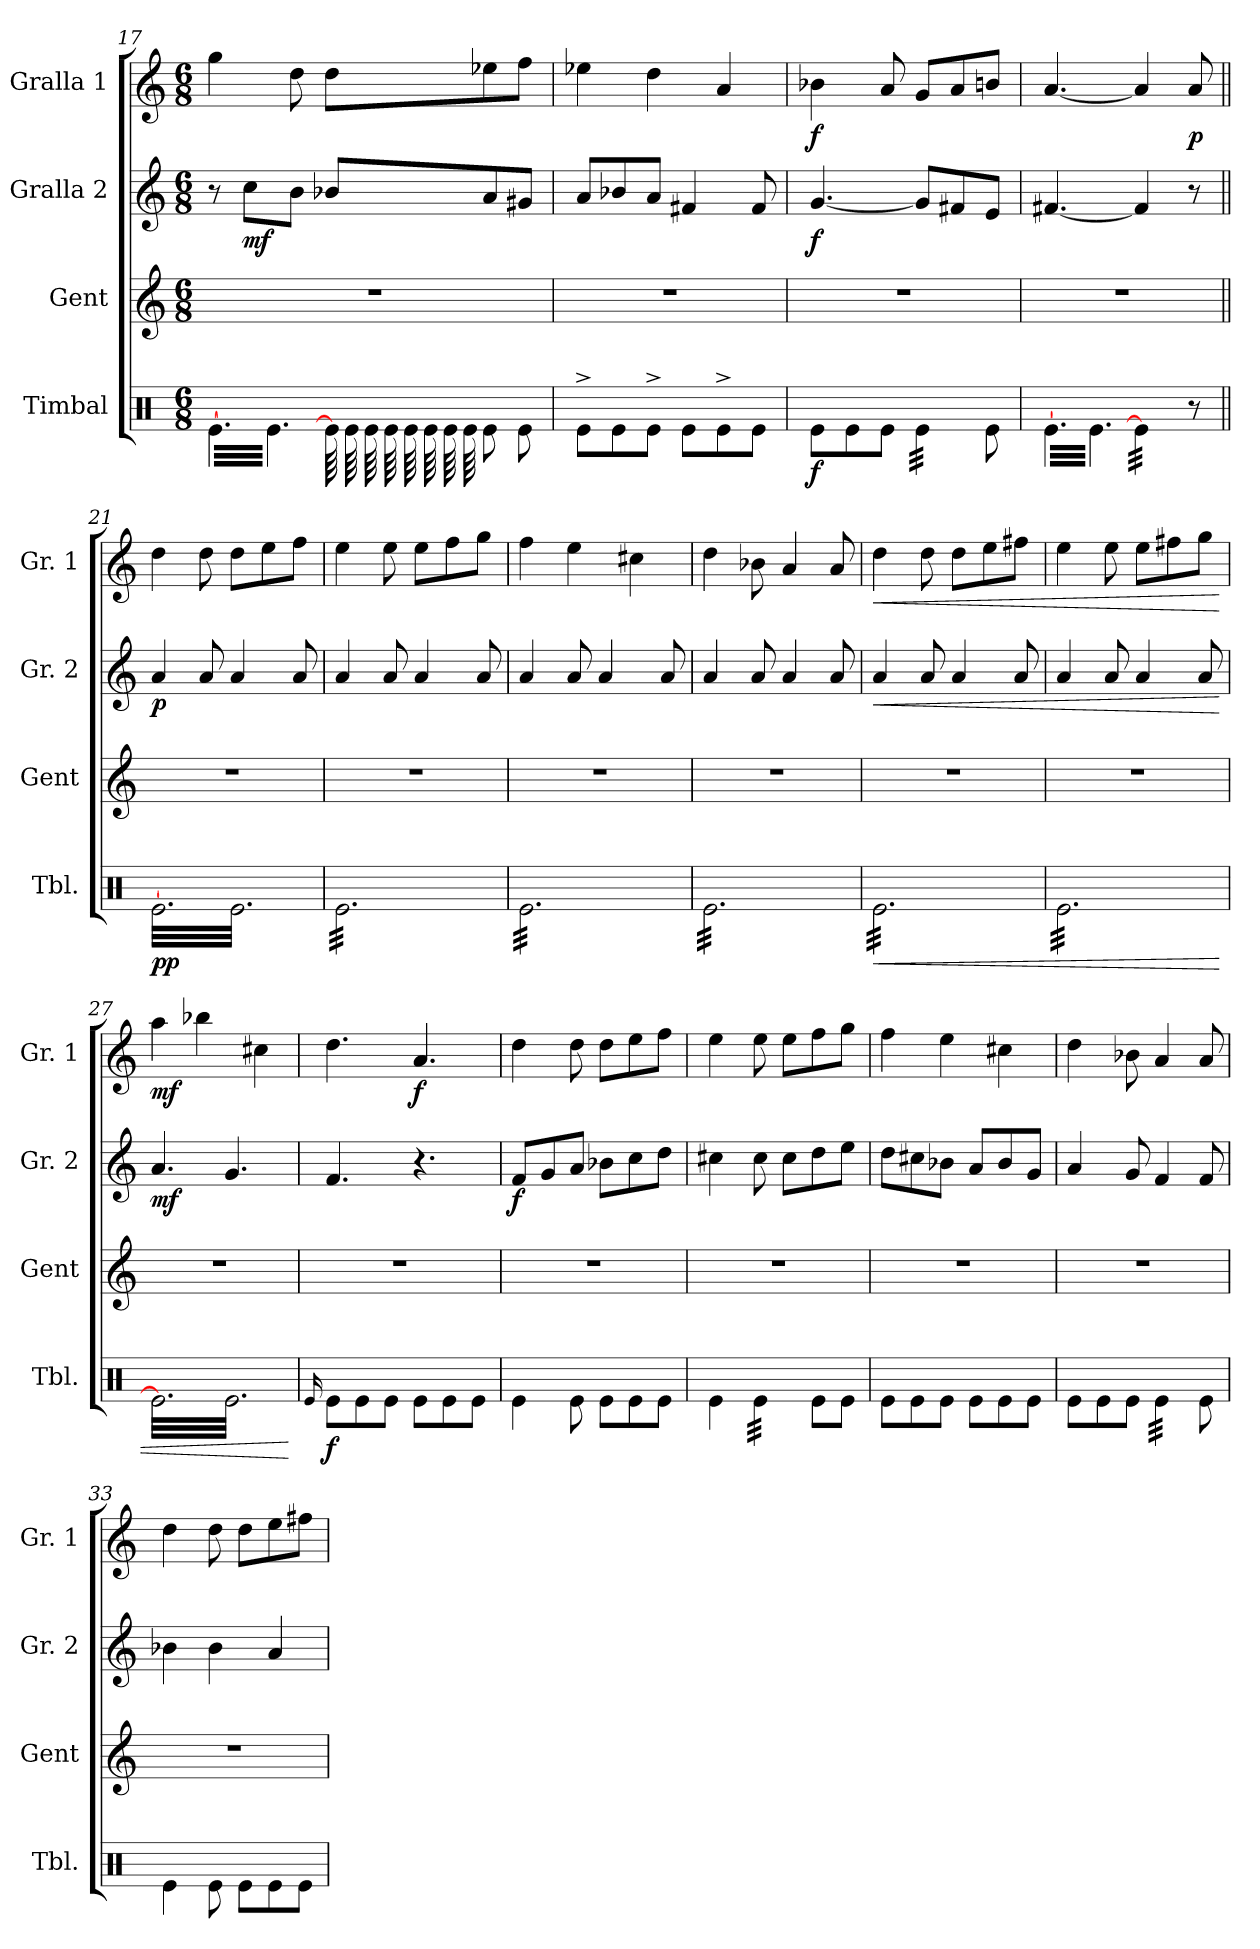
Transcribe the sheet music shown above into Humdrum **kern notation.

**kern	**dynam	**kern	**kern	**dynam	**kern	**dynam
*part4	*part4	*part3	*part2	*part2	*part1	*part1
*staff4	*staff4	*staff3	*staff2	*staff2	*staff1	*staff1
*I"Timbal	*	*I"Gent	*I"Gralla 2	*	*I"Gralla 1	*
*I'Tbl.	*	*I'Gent	*I'Gr. 2	*	*I'Gr. 1	*
*clefX	*	*clefG2	*clefG2	*	*clefG2	*
*k[]	*	*k[]	*k[]	*	*k[]	*
*C:	*	*C:	*C:	*	*C:	*
*M6/8	*	*M6/8	*M6/8	*	*M6/8	*
=17	=17	=17	=17	=17	=17	=17
*tremolo	*	*	*	*	*	*
[32Re\LLL	.	2.r	8r	.	4gg\	.
32Re\	.	.	.	.	.	.
32Re\	.	.	.	.	.	.
32Re\	.	.	.	.	.	.
!	!	!	!	!LO:DY:b	!	!
32Re\	.	.	8cc\L	mf	.	.
32Re\	.	.	.	.	.	.
32Re\	.	.	.	.	.	.
32Re\	.	.	.	.	.	.
32Re\	.	.	8b\J	.	8dd\	.
32Re\	.	.	.	.	.	.
32Re\	.	.	.	.	.	.
32Re\JJJ	.	.	.	.	.	.
64Re\]LLLL	.	.	8b-X/L	.	8dd\L	.
64Re\	.	.	.	.	.	.
64Re\	.	.	.	.	.	.
64Re\	.	.	.	.	.	.
64Re\	.	.	.	.	.	.
64Re\	.	.	.	.	.	.
64Re\	.	.	.	.	.	.
64Re\	.	.	.	.	.	.
*Xtremolo	*	*	*	*	*	*
8Re\	.	.	8a/	.	8ee-X\	.
8Re\J	.	.	8g#X/J	.	8ff\J	.
=18	=18	=18	=18	=18	=18	=18
8Re^>\L	.	2.r	8a/L	.	4ee-X\	.
8Re\	.	.	8b-X/	.	.	.
8Re^>\J	.	.	8a/J	.	4dd\	.
8Re\L	.	.	4f#X/	.	.	.
8Re^>\	.	.	.	.	4a/	.
8Re\J	.	.	8f#/	.	.	.
!!LO:PB:g=z
=19	=19	=19	=19	=19	=19	=19
!	!LO:DY:b	!	!	!LO:DY:b	!	!LO:DY:b
8Re\L	f	2.r	[4.g/	f	4b-X\	f
8Re\	.	.	.	.	.	.
8Re\J	.	.	.	.	8a/	.
*tremolo	*	*	*	*	*	*
32Re\LLL	.	.	8g/L]	.	8g/L	.
32Re\	.	.	.	.	.	.
32Re\	.	.	.	.	.	.
32Re\	.	.	.	.	.	.
32Re\	.	.	8f#X/	.	8a/	.
32Re\	.	.	.	.	.	.
32Re\	.	.	.	.	.	.
32Re\JJJ	.	.	.	.	.	.
*Xtremolo	*	*	*	*	*	*
8Re\	.	.	8e/J	.	8bn/J	.
=20	=20	=20	=20	=20	=20	=20
*tremolo	*	*	*	*	*	*
[32Re\LLL	.	2.r	[4.f#X/	.	[4.a/	.
32Re\	.	.	.	.	.	.
32Re\	.	.	.	.	.	.
32Re\	.	.	.	.	.	.
32Re\	.	.	.	.	.	.
32Re\	.	.	.	.	.	.
32Re\	.	.	.	.	.	.
32Re\	.	.	.	.	.	.
32Re\	.	.	.	.	.	.
32Re\	.	.	.	.	.	.
32Re\	.	.	.	.	.	.
32Re\JJJ	.	.	.	.	.	.
32Re\]LLL	.	.	4f#/]	.	4a/]	.
32Re\	.	.	.	.	.	.
32Re\	.	.	.	.	.	.
32Re\	.	.	.	.	.	.
32Re\	.	.	.	.	.	.
32Re\	.	.	.	.	.	.
32Re\	.	.	.	.	.	.
32Re\JJJ	.	.	.	.	.	.
!	!	!	!	!	!	!LO:DY:b
8r	.	.	8r	.	8a/	p
=21||	=21||	=21||	=21||	=21||	=21||	=21||
!	!LO:DY:b	!	!	!LO:DY:b	!	!
[32Re\LLL	pp	2.r	4a/	p	4dd\	.
32Re\	.	.	.	.	.	.
32Re\	.	.	.	.	.	.
32Re\	.	.	.	.	.	.
32Re\	.	.	.	.	.	.
32Re\	.	.	.	.	.	.
32Re\	.	.	.	.	.	.
32Re\	.	.	.	.	.	.
32Re\	.	.	8a/	.	8dd\	.
32Re\	.	.	.	.	.	.
32Re\	.	.	.	.	.	.
32Re\	.	.	.	.	.	.
32Re\	.	.	4a/	.	8dd\L	.
32Re\	.	.	.	.	.	.
32Re\	.	.	.	.	.	.
32Re\	.	.	.	.	.	.
32Re\	.	.	.	.	8ee\	.
32Re\	.	.	.	.	.	.
32Re\	.	.	.	.	.	.
32Re\	.	.	.	.	.	.
32Re\	.	.	8a/	.	8ff\J	.
32Re\	.	.	.	.	.	.
32Re\	.	.	.	.	.	.
32Re\JJJ	.	.	.	.	.	.
=22	=22	=22	=22	=22	=22	=22
32Re\LLL	.	2.r	4a/	.	4ee\	.
32Re\	.	.	.	.	.	.
32Re\	.	.	.	.	.	.
32Re\	.	.	.	.	.	.
32Re\	.	.	.	.	.	.
32Re\	.	.	.	.	.	.
32Re\	.	.	.	.	.	.
32Re\	.	.	.	.	.	.
32Re\	.	.	8a/	.	8ee\	.
32Re\	.	.	.	.	.	.
32Re\	.	.	.	.	.	.
32Re\	.	.	.	.	.	.
32Re\	.	.	4a/	.	8ee\L	.
32Re\	.	.	.	.	.	.
32Re\	.	.	.	.	.	.
32Re\	.	.	.	.	.	.
32Re\	.	.	.	.	8ff\	.
32Re\	.	.	.	.	.	.
32Re\	.	.	.	.	.	.
32Re\	.	.	.	.	.	.
32Re\	.	.	8a/	.	8gg\J	.
32Re\	.	.	.	.	.	.
32Re\	.	.	.	.	.	.
32Re\JJJ	.	.	.	.	.	.
=23	=23	=23	=23	=23	=23	=23
32Re\LLL	.	2.r	4a/	.	4ff\	.
32Re\	.	.	.	.	.	.
32Re\	.	.	.	.	.	.
32Re\	.	.	.	.	.	.
32Re\	.	.	.	.	.	.
32Re\	.	.	.	.	.	.
32Re\	.	.	.	.	.	.
32Re\	.	.	.	.	.	.
32Re\	.	.	8a/	.	4ee\	.
32Re\	.	.	.	.	.	.
32Re\	.	.	.	.	.	.
32Re\	.	.	.	.	.	.
32Re\	.	.	4a/	.	.	.
32Re\	.	.	.	.	.	.
32Re\	.	.	.	.	.	.
32Re\	.	.	.	.	.	.
32Re\	.	.	.	.	4cc#X\	.
32Re\	.	.	.	.	.	.
32Re\	.	.	.	.	.	.
32Re\	.	.	.	.	.	.
32Re\	.	.	8a/	.	.	.
32Re\	.	.	.	.	.	.
32Re\	.	.	.	.	.	.
32Re\JJJ	.	.	.	.	.	.
=24	=24	=24	=24	=24	=24	=24
32Re\LLL	.	2.r	4a/	.	4dd\	.
32Re\	.	.	.	.	.	.
32Re\	.	.	.	.	.	.
32Re\	.	.	.	.	.	.
32Re\	.	.	.	.	.	.
32Re\	.	.	.	.	.	.
32Re\	.	.	.	.	.	.
32Re\	.	.	.	.	.	.
32Re\	.	.	8a/	.	8b-X\	.
32Re\	.	.	.	.	.	.
32Re\	.	.	.	.	.	.
32Re\	.	.	.	.	.	.
32Re\	.	.	4a/	.	4a/	.
32Re\	.	.	.	.	.	.
32Re\	.	.	.	.	.	.
32Re\	.	.	.	.	.	.
32Re\	.	.	.	.	.	.
32Re\	.	.	.	.	.	.
32Re\	.	.	.	.	.	.
32Re\	.	.	.	.	.	.
32Re\	.	.	8a/	.	8a/	.
32Re\	.	.	.	.	.	.
32Re\	.	.	.	.	.	.
32Re\JJJ	.	.	.	.	.	.
=25	=25	=25	=25	=25	=25	=25
!	!LO:HP:b	!	!	!LO:HP:b	!	!LO:HP:b
32Re\LLL	<	2.r	4a/	<	4dd\	<
32Re\	.	.	.	.	.	.
32Re\	.	.	.	.	.	.
32Re\	.	.	.	.	.	.
32Re\	.	.	.	.	.	.
32Re\	.	.	.	.	.	.
32Re\	.	.	.	.	.	.
32Re\	.	.	.	.	.	.
32Re\	.	.	8a/	.	8dd\	.
32Re\	.	.	.	.	.	.
32Re\	.	.	.	.	.	.
32Re\	.	.	.	.	.	.
32Re\	.	.	4a/	.	8dd\L	.
32Re\	.	.	.	.	.	.
32Re\	.	.	.	.	.	.
32Re\	.	.	.	.	.	.
32Re\	.	.	.	.	8ee\	.
32Re\	.	.	.	.	.	.
32Re\	.	.	.	.	.	.
32Re\	.	.	.	.	.	.
32Re\	.	.	8a/	.	8ff#X\J	.
32Re\	.	.	.	.	.	.
32Re\	.	.	.	.	.	.
32Re\JJJ	.	.	.	.	.	.
!!LO:LB:g=z
=26	=26	=26	=26	=26	=26	=26
32Re\LLL	.	2.r	4a/	.	4ee\	.
32Re\	.	.	.	.	.	.
32Re\	.	.	.	.	.	.
32Re\	.	.	.	.	.	.
32Re\	.	.	.	.	.	.
32Re\	.	.	.	.	.	.
32Re\	.	.	.	.	.	.
32Re\	.	.	.	.	.	.
32Re\	.	.	8a/	.	8ee\	.
32Re\	.	.	.	.	.	.
32Re\	.	.	.	.	.	.
32Re\	.	.	.	.	.	.
32Re\	.	.	4a/	.	8ee\L	.
32Re\	.	.	.	.	.	.
32Re\	.	.	.	.	.	.
32Re\	.	.	.	.	.	.
32Re\	.	.	.	.	8ff#X\	.
32Re\	.	.	.	.	.	.
32Re\	.	.	.	.	.	.
32Re\	.	.	.	.	.	.
32Re\	.	.	8a/	.	8gg\J	.
32Re\	.	.	.	.	.	.
32Re\	.	.	.	.	.	.
32Re\JJJ	.	.	.	.	.	.
.	.	.	.	[	.	[
=27	=27	=27	=27	=27	=27	=27
!	!	!	!	!LO:DY:b	!	!LO:DY:b
32Re\]LLL	.	2.r	4.a/	mf	4aa\	mf
32Re\	.	.	.	.	.	.
32Re\	.	.	.	.	.	.
32Re\	.	.	.	.	.	.
32Re\	.	.	.	.	.	.
32Re\	.	.	.	.	.	.
32Re\	.	.	.	.	.	.
32Re\	.	.	.	.	.	.
32Re\	.	.	.	.	4bb-X\	.
32Re\	.	.	.	.	.	.
32Re\	.	.	.	.	.	.
32Re\	.	.	.	.	.	.
32Re\	.	.	4.g/	.	.	.
32Re\	.	.	.	.	.	.
32Re\	.	.	.	.	.	.
32Re\	.	.	.	.	.	.
32Re\	.	.	.	.	4cc#X\	.
32Re\	.	.	.	.	.	.
32Re\	.	.	.	.	.	.
32Re\	.	.	.	.	.	.
32Re\	.	.	.	.	.	.
32Re\	.	.	.	.	.	.
32Re\	.	.	.	.	.	.
32Re\JJJ	.	.	.	.	.	.
*Xtremolo	*	*	*	*	*	*
.	[	.	.	.	.	.
=28	=28	=28	=28	=28	=28	=28
16qqRe/	.	.	.	.	.	.
!	!LO:DY:b	!	!	!	!	!
8Re\L	f	2.r	4.f/	.	4.dd\	.
8Re\	.	.	.	.	.	.
8Re\J	.	.	.	.	.	.
!	!	!	!	!	!	!LO:DY:b
8Re\L	.	.	4.r	.	4.a/	f
8Re\	.	.	.	.	.	.
8Re\J	.	.	.	.	.	.
=29	=29	=29	=29	=29	=29	=29
!	!	!	!	!LO:DY:b	!	!
4Re\	.	2.r	8f/L	f	4dd\	.
.	.	.	8g/	.	.	.
8Re\	.	.	8a/J	.	8dd\	.
8Re\L	.	.	8b-X\L	.	8dd\L	.
8Re\	.	.	8cc\	.	8ee\	.
8Re\J	.	.	8dd\J	.	8ff\J	.
=30	=30	=30	=30	=30	=30	=30
4Re\	.	2.r	4cc#X\	.	4ee\	.
*tremolo	*	*	*	*	*	*
32Re\LLL	.	.	8cc#\	.	8ee\	.
32Re\	.	.	.	.	.	.
32Re\	.	.	.	.	.	.
32Re\	.	.	.	.	.	.
32Re\	.	.	8cc#\L	.	8ee\L	.
32Re\	.	.	.	.	.	.
32Re\	.	.	.	.	.	.
32Re\JJJ	.	.	.	.	.	.
*Xtremolo	*	*	*	*	*	*
8Re\L	.	.	8dd\	.	8ff\	.
8Re\J	.	.	8ee\J	.	8gg\J	.
=31	=31	=31	=31	=31	=31	=31
8Re\L	.	2.r	8dd\L	.	4ff\	.
8Re\	.	.	8cc#X\	.	.	.
8Re\J	.	.	8b-X\J	.	4ee\	.
8Re\L	.	.	8a/L	.	.	.
8Re\	.	.	8b-/	.	4cc#X\	.
8Re\J	.	.	8g/J	.	.	.
=32	=32	=32	=32	=32	=32	=32
8Re\L	.	2.r	4a/	.	4dd\	.
8Re\	.	.	.	.	.	.
8Re\J	.	.	8g/	.	8b-X\	.
*tremolo	*	*	*	*	*	*
32Re\LLL	.	.	4f/	.	4a/	.
32Re\	.	.	.	.	.	.
32Re\	.	.	.	.	.	.
32Re\	.	.	.	.	.	.
32Re\	.	.	.	.	.	.
32Re\	.	.	.	.	.	.
32Re\	.	.	.	.	.	.
32Re\JJJ	.	.	.	.	.	.
*Xtremolo	*	*	*	*	*	*
8Re\	.	.	8f/	.	8a/	.
!!LO:LB:g=z
=33	=33	=33	=33	=33	=33	=33
4Re\	.	2.r	4b-X\	.	4dd\	.
8Re\	.	.	4b-\	.	8dd\	.
8Re\L	.	.	.	.	8dd\L	.
8Re\	.	.	4a/	.	8ee\	.
8Re\J	.	.	.	.	8ff#X\J	.
=	=	=	=	=	=	=
*-	*-	*-	*-	*-	*-	*-
